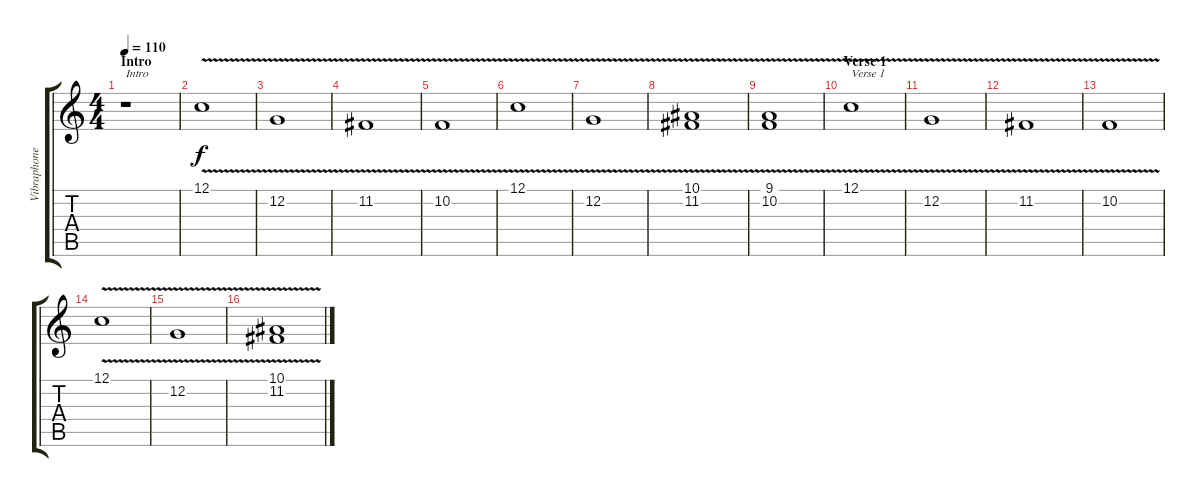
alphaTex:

\track ("Vibraphone" "Vibraphone") {instrument vibraphone}
\staff {score tabs}
\tuning (C4 G3 Eb3 Bb2 F2 C2) {hide}
\ts (4 4)
\section ("" "Intro")
\tempo 110
\clef g2
\ks c
r.1{txt "Intro" dy f instrument vibraphone} |
12.1{v}.1 |
12.2{v}.1 |
11.2{v}.1 |
10.2{v}.1 |
12.1{v}.1 |
12.2{v}.1 |
(10.1{v} 11.2{v}).1 |
(9.1{v} 10.2{v}).1 |
\section ("" "Verse 1")
12.1{v}.1{txt "Verse 1"} |
12.2{v}.1 |
11.2{v}.1 |
10.2{v}.1 |
12.1{v}.1 |
12.2{v}.1 |
(10.1{v} 11.2{v}).1
